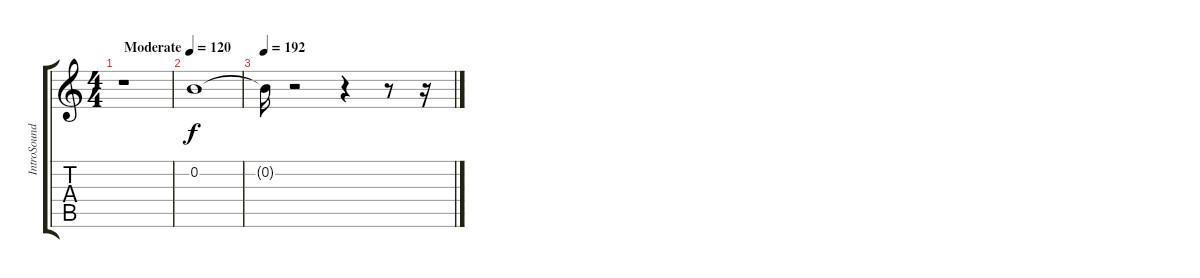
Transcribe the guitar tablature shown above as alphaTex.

\track ("IntroSound" "IntroSound") {instrument guitarharmonics}
\staff {score tabs}
\tuning (E4 B3 G3 D3 A2 E2) {hide}
\ts (4 4)
\tempo (120 "Moderate")
\clef g2
\ks c
r.1{dy f instrument guitarharmonics} |
0.2.1 |
\tempo 192
0.2{t}.16 r.2 r.4 r.8 r.16
